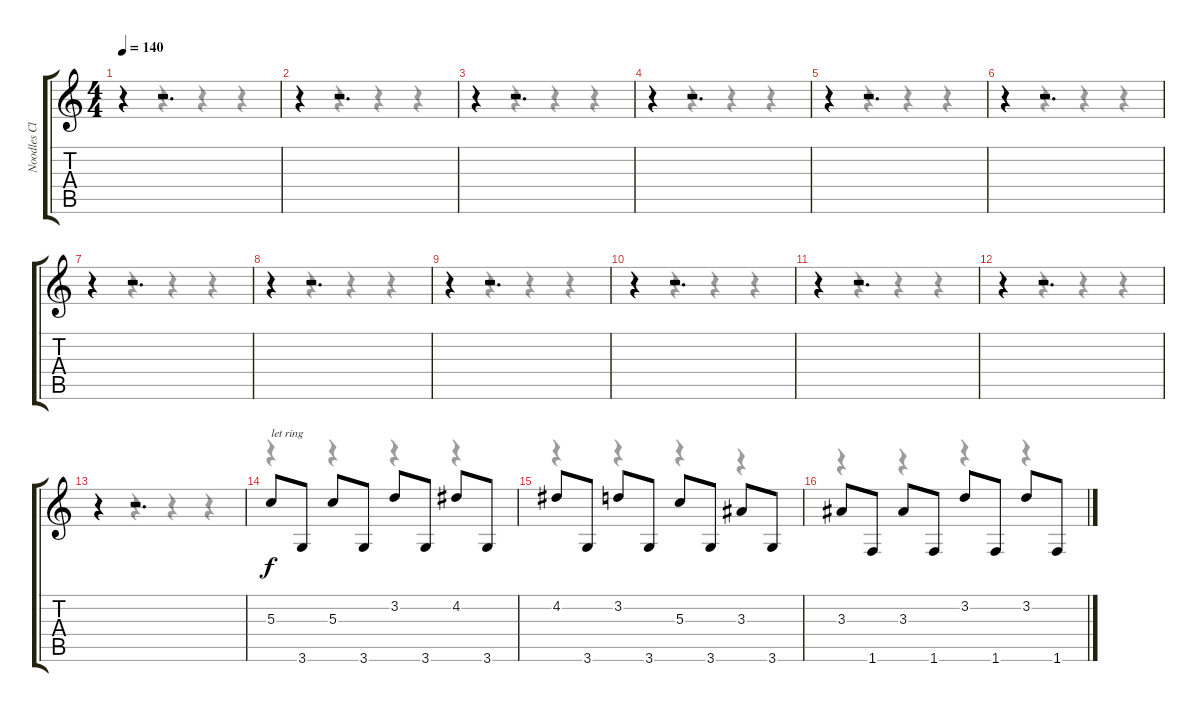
\track ("Noodles Clean " "Noodles Cl") {instrument electricguitarclean}
\staff {score tabs}
\tuning (E4 B3 G3 D3 A2 E2) {hide}
\voice
\ts (4 4)
\tempo 140
\clef g2
\ks c
r.4{dy f} r.2{d} |
r.4 r.2{d} |
r.4 r.2{d} |
r.4 r.2{d} |
r.4 r.2{d} |
r.4 r.2{d} |
r.4 r.2{d} |
r.4 r.2{d} |
r.4 r.2{d} |
r.4 r.2{d} |
r.4 r.2{d} |
r.4 r.2{d} |
r.4 r.2{d} |
5.3.8{txt "let ring"} 3.6.8 5.3.8 3.6.8 3.2.8 3.6.8 4.2.8 3.6.8 |
4.2.8 3.6.8 3.2.8 3.6.8 5.3.8 3.6.8 3.3.8 3.6.8 |
3.3.8 1.6.8 3.3.8 1.6.8 3.2.8 1.6.8 3.2.8 1.6.8
\voice
\clef g2
\ottava regular
\simile none
\ks c
r.4{dy f} r.4 r.4 r.4 |
r.4 r.4 r.4 r.4 |
r.4 r.4 r.4 r.4 |
r.4 r.4 r.4 r.4 |
r.4 r.4 r.4 r.4 |
r.4 r.4 r.4 r.4 |
r.4 r.4 r.4 r.4 |
r.4 r.4 r.4 r.4 |
r.4 r.4 r.4 r.4 |
r.4 r.4 r.4 r.4 |
r.4 r.4 r.4 r.4 |
r.4 r.4 r.4 r.4 |
r.4 r.4 r.4 r.4 |
r.4 r.4 r.4 r.4 |
r.4 r.4 r.4 r.4 |
r.4 r.4 r.4 r.4
